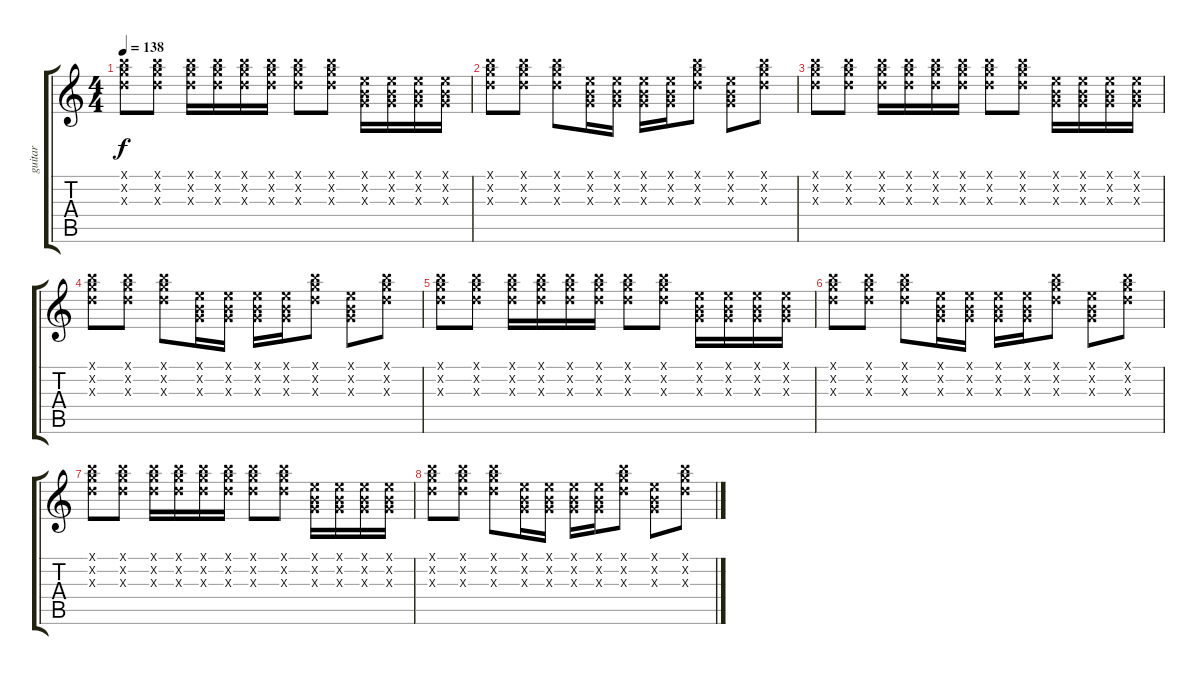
\track ("guitar" "guitar") {instrument electricguitarclean}
\staff {score tabs}
\tuning (E4 B3 G3 D3 A2 E2) {hide}
\ts (4 4)
\tempo 138
\clef g2
\ks c
(7.1{x} 8.2{x} 7.3{x}).8{dy f} (7.1{x} 8.2{x} 7.3{x}).8 (7.1{x} 8.2{x} 7.3{x}).16 (7.1{x} 8.2{x} 7.3{x}).16 (7.1{x} 8.2{x} 7.3{x}).16 (7.1{x} 8.2{x} 7.3{x}).16 (7.1{x} 8.2{x} 7.3{x}).8 (7.1{x} 8.2{x} 7.3{x}).8 (0.1{x} 0.2{x} 0.3{x}).16 (0.1{x} 0.2{x} 0.3{x}).16 (0.1{x} 0.2{x} 0.3{x}).16 (0.1{x} 0.2{x} 0.3{x}).16 |
(7.1{x} 8.2{x} 7.3{x}).8 (7.1{x} 8.2{x} 7.3{x}).8 (7.1{x} 8.2{x} 7.3{x}).8 (0.1{x} 0.2{x} 0.3{x}).16 (0.1{x} 0.2{x} 0.3{x}).16 (0.1{x} 0.2{x} 0.3{x}).16 (0.1{x} 0.2{x} 0.3{x}).16 (7.1{x} 8.2{x} 7.3{x}).8 (0.1{x} 0.2{x} 0.3{x}).8 (7.1{x} 8.2{x} 7.3{x}).8 |
(7.1{x} 8.2{x} 7.3{x}).8 (7.1{x} 8.2{x} 7.3{x}).8 (7.1{x} 8.2{x} 7.3{x}).16 (7.1{x} 8.2{x} 7.3{x}).16 (7.1{x} 8.2{x} 7.3{x}).16 (7.1{x} 8.2{x} 7.3{x}).16 (7.1{x} 8.2{x} 7.3{x}).8 (7.1{x} 8.2{x} 7.3{x}).8 (0.1{x} 0.2{x} 0.3{x}).16 (0.1{x} 0.2{x} 0.3{x}).16 (0.1{x} 0.2{x} 0.3{x}).16 (0.1{x} 0.2{x} 0.3{x}).16 |
(7.1{x} 8.2{x} 7.3{x}).8 (7.1{x} 8.2{x} 7.3{x}).8 (7.1{x} 8.2{x} 7.3{x}).8 (0.1{x} 0.2{x} 0.3{x}).16 (0.1{x} 0.2{x} 0.3{x}).16 (0.1{x} 0.2{x} 0.3{x}).16 (0.1{x} 0.2{x} 0.3{x}).16 (7.1{x} 8.2{x} 7.3{x}).8 (0.1{x} 0.2{x} 0.3{x}).8 (7.1{x} 8.2{x} 7.3{x}).8 |
(7.1{x} 8.2{x} 7.3{x}).8 (7.1{x} 8.2{x} 7.3{x}).8 (7.1{x} 8.2{x} 7.3{x}).16 (7.1{x} 8.2{x} 7.3{x}).16 (7.1{x} 8.2{x} 7.3{x}).16 (7.1{x} 8.2{x} 7.3{x}).16 (7.1{x} 8.2{x} 7.3{x}).8 (7.1{x} 8.2{x} 7.3{x}).8 (0.1{x} 0.2{x} 0.3{x}).16 (0.1{x} 0.2{x} 0.3{x}).16 (0.1{x} 0.2{x} 0.3{x}).16 (0.1{x} 0.2{x} 0.3{x}).16 |
(7.1{x} 8.2{x} 7.3{x}).8 (7.1{x} 8.2{x} 7.3{x}).8 (7.1{x} 8.2{x} 7.3{x}).8 (0.1{x} 0.2{x} 0.3{x}).16 (0.1{x} 0.2{x} 0.3{x}).16 (0.1{x} 0.2{x} 0.3{x}).16 (0.1{x} 0.2{x} 0.3{x}).16 (7.1{x} 8.2{x} 7.3{x}).8 (0.1{x} 0.2{x} 0.3{x}).8 (7.1{x} 8.2{x} 7.3{x}).8 |
(7.1{x} 8.2{x} 7.3{x}).8 (7.1{x} 8.2{x} 7.3{x}).8 (7.1{x} 8.2{x} 7.3{x}).16 (7.1{x} 8.2{x} 7.3{x}).16 (7.1{x} 8.2{x} 7.3{x}).16 (7.1{x} 8.2{x} 7.3{x}).16 (7.1{x} 8.2{x} 7.3{x}).8 (7.1{x} 8.2{x} 7.3{x}).8 (0.1{x} 0.2{x} 0.3{x}).16 (0.1{x} 0.2{x} 0.3{x}).16 (0.1{x} 0.2{x} 0.3{x}).16 (0.1{x} 0.2{x} 0.3{x}).16 |
(7.1{x} 8.2{x} 7.3{x}).8 (7.1{x} 8.2{x} 7.3{x}).8 (7.1{x} 8.2{x} 7.3{x}).8 (0.1{x} 0.2{x} 0.3{x}).16 (0.1{x} 0.2{x} 0.3{x}).16 (0.1{x} 0.2{x} 0.3{x}).16 (0.1{x} 0.2{x} 0.3{x}).16 (7.1{x} 8.2{x} 7.3{x}).8 (0.1{x} 0.2{x} 0.3{x}).8 (7.1{x} 8.2{x} 7.3{x}).8
